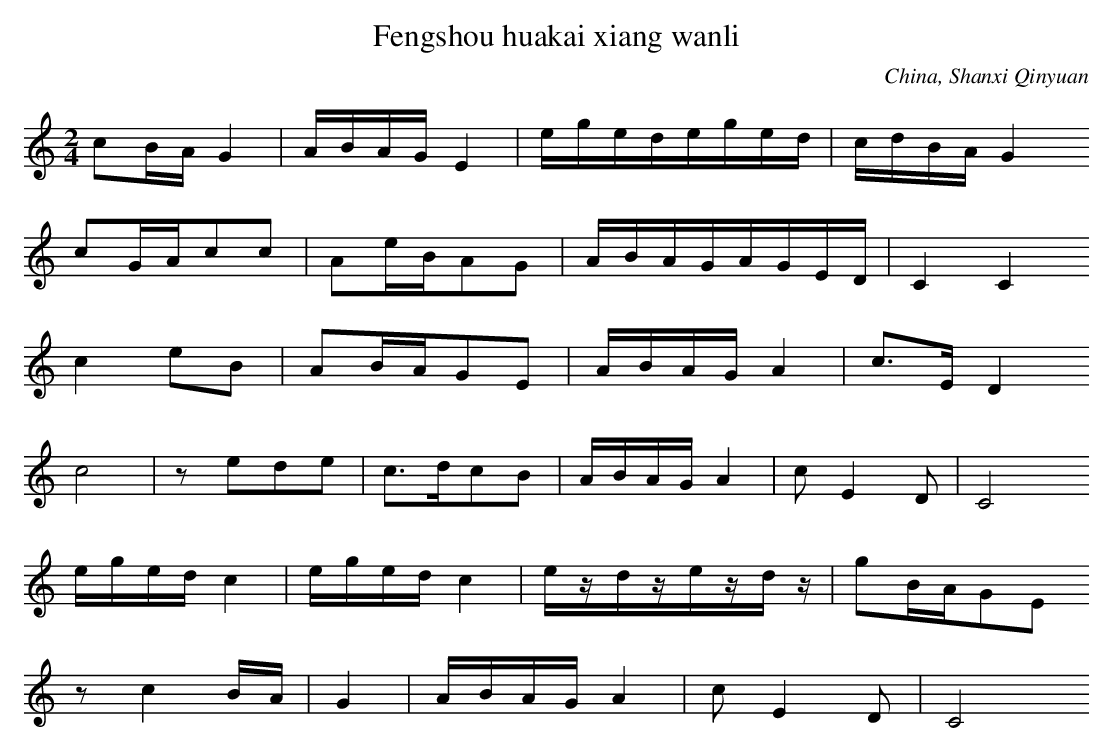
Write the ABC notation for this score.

X:1
T: Fengshou huakai xiang wanli
O: China, Shanxi Qinyuan
M: 2/4
L: 1/16
K: C
c2BAG4 | ABAGE4 | egedeged | cdBAG4
c2GAc2c2 | A2eBA2G2 | ABAGAGED | C4C4
c4e2B2 | A2BAG2E2 | ABAGA4 | c3ED4
c8 | z2e2d2e2 | c3dc2B2 | ABAGA4 | c2E4D2 | C8
egedc4 | egedc4 | ezdzezdz | g2BAG2E2
z2c4BA | G4 | ABAGA4 | c2E4D2 | C8
